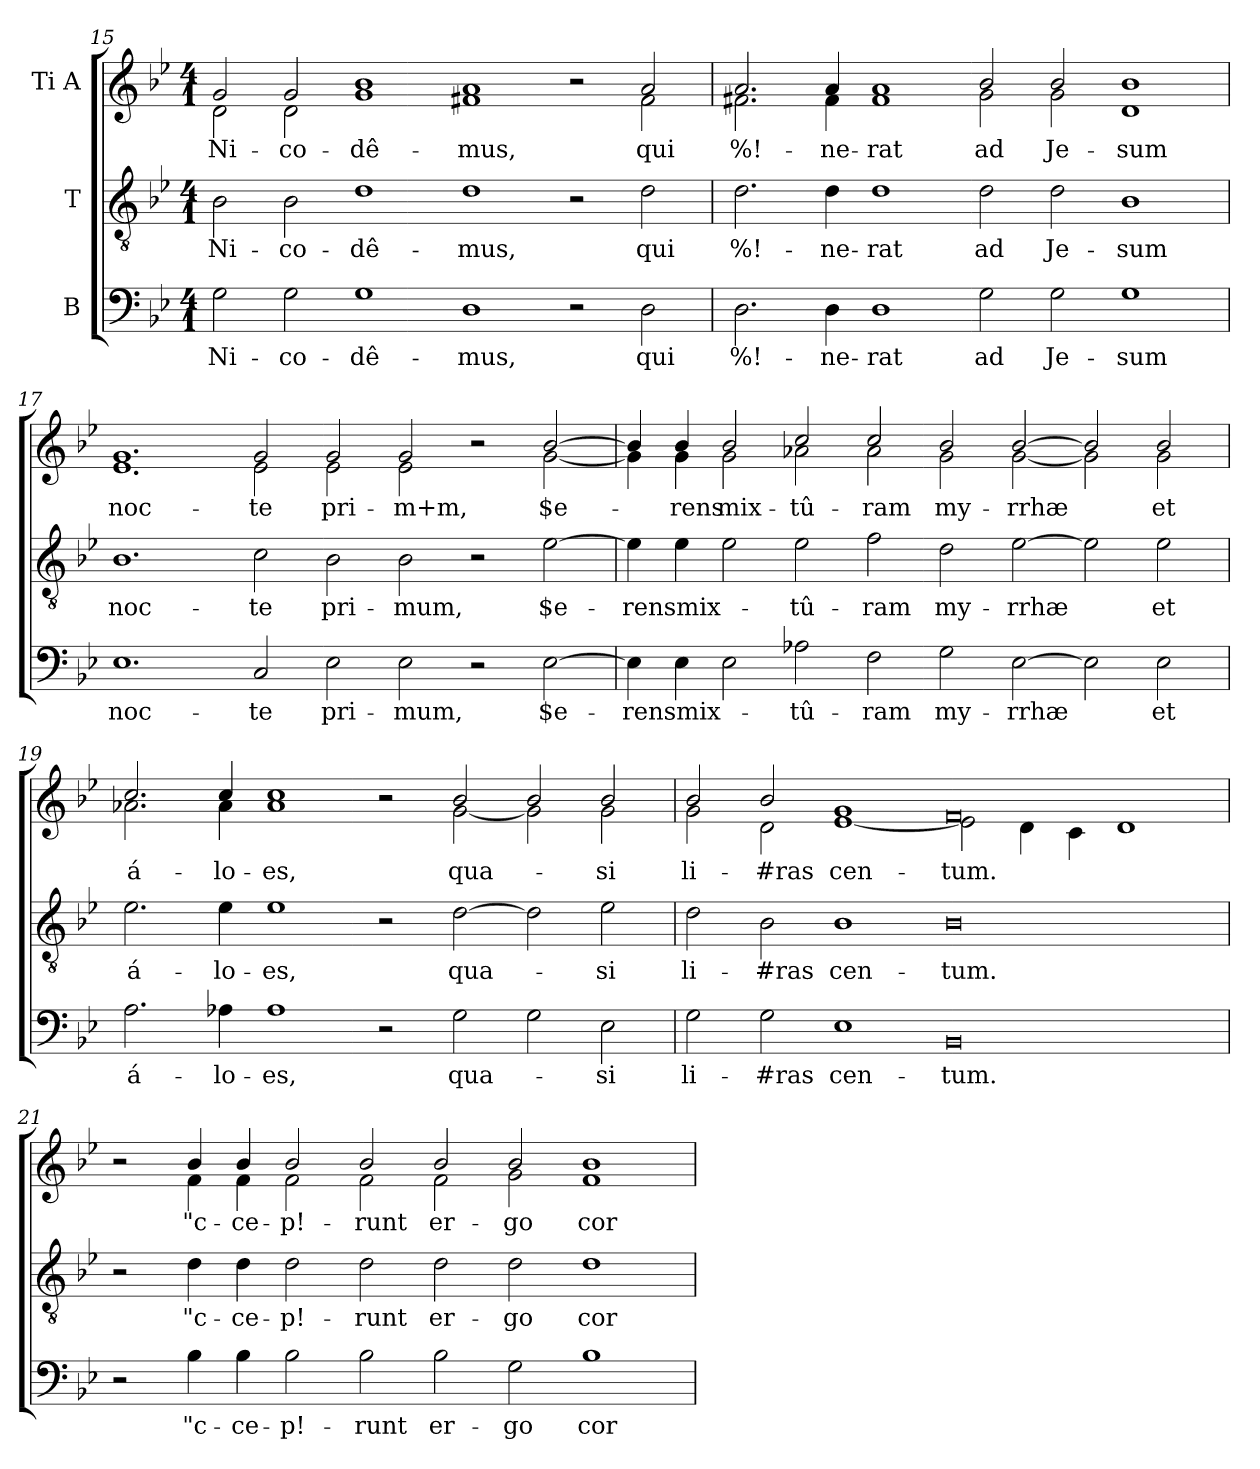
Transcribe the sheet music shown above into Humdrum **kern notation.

**kern	**text	**kern	**text	**kern	**text
*part3	*part3	*part2	*part2	*part1	*part1
*staff3	*staff3	*staff2	*staff2	*staff1	*staff1
*I"B	*	*I"T	*	*I"Ti  A	*
*clefF4	*	*clefGv2	*	*clefG2	*
*k[b-e-]	*	*k[b-e-]	*	*k[b-e-]	*
*B-:	*	*B-:	*	*B-:	*
*M4/1	*	*M4/1	*	*M4/1	*
=15	=15	=15	=15	=15	=15
!	!LO:LY:a:cj	!	!LO:LY:b:cj	!	!LO:LY:b:cj
*	*	*	*	*^	*
2G\	Ni-	2B-\	Ni-	2g/	2d\	Ni-
!	!LO:LY:a:cj	!	!LO:LY:b:cj	!	!	!LO:LY:b:cj
2G\	-co-	2B-\	-co-	2g/	2d\	-co-
!	!LO:LY:a:cj	!	!LO:LY:b:cj	!	!	!LO:LY:b:cj
1G	-dê-	1d	-dê-	1b-	1g	-dê-
!	!LO:LY:a:cj	!	!LO:LY:b:cj	!	!	!LO:LY:b:cj
1D	-mus,	1d	-mus,	1a 1f#X	1.ryy	-mus,
2r	.	2r	.	2r	.	.
!	!LO:LY:a:cj	!	!LO:LY:b:cj	!	!	!LO:LY:b:cj
2D\	qui	2d\	qui	2a/	2f#\	qui
!!LO:LB:g=z	!!
=16	=16	=16	=16	=16	=16	=16
!	!LO:LY:a:cj	!	!LO:LY:b:cj	!	!	!LO:LY:b:cj
2.D\	%!-	2.d\	%!-	2.a/	2.f#X\	%!-
!	!LO:LY:a:cj	!	!LO:LY:b:cj	!	!	!LO:LY:b:cj
4D\	-ne-	4d\	-ne-	4a/	4f#\	-ne-
!	!LO:LY:a:cj	!	!LO:LY:b:cj	!	!	!LO:LY:b:cj
1D	-rat	1d	-rat	1a	1f#	-rat
!	!LO:LY:a:cj	!	!LO:LY:b:cj	!	!	!LO:LY:b:cj
2G\	ad	2d\	ad	2b-/	2g\	ad
!	!LO:LY:a:cj	!	!LO:LY:b:cj	!	!	!LO:LY:b:cj
2G\	Je-	2d\	Je-	2b-/	2g\	Je-
!	!LO:LY:a:cj	!	!LO:LY:b:cj	!	!	!LO:LY:b:cj
1G	-sum	1B-	-sum	1b-	1d	-sum
=17	=17	=17	=17	=17	=17	=17
!	!LO:LY:a:cj	!	!LO:LY:b:cj	!	!	!LO:LY:b:cj
1.E-	noc-	1.B-	noc-	1.g	1.e-	noc-
!	!LO:LY:a:cj	!	!LO:LY:b:cj	!	!	!LO:LY:b:cj
2C/	-te	2c\	-te	2g/	2e-\	-te
!	!LO:LY:a:cj	!	!LO:LY:b:cj	!	!	!LO:LY:b:cj
2E-\	pri-	2B-\	pri-	2g/	2e-\	pri-
!	!LO:LY:a:cj	!	!LO:LY:b:cj	!	!	!LO:LY:b:cj
2E-\	-mum,	2B-\	-mum,	2g/	2e-\	-m+m,
2r	.	2r	.	2r	2ryy	.
!	!LO:LY:a:cj	!	!LO:LY:b:cj	!	!	!LO:LY:b:cj
[>2E-\	$e-	[>2e-\	$e-	[>2b-/	[<2g\	$e-
=18	=18	=18	=18	=18	=18	=18
!	!LO:LY:a	!	!LO:LY:b	!	!	!
4E-\]	-rensmix-	4e-\]	-rensmix-	4b-/]	4g\]	.
!	!	!	!	!	!	!LO:LY:b:cj
4E-\	.	4e-\	.	4b-/	4g\	-rens
!	!	!	!	!	!	!LO:LY:b:cj
2E-\	.	2e-\	.	2b-/	2g\	mix-
!	!LO:LY:a:cj	!	!LO:LY:b:cj	!	!	!LO:LY:b:cj
2A-X\	-tû-	2e-\	-tû-	2cc/	2a-X\	-tû-
!	!LO:LY:a:cj	!	!LO:LY:b:cj	!	!	!LO:LY:b:cj
2F\	-ram	2f\	-ram	2cc/	2a-\	-ram
!	!LO:LY:a:cj	!	!LO:LY:b:cj	!	!	!LO:LY:b:cj
2G\	my-	2d\	my-	2b-/	2g\	my-
!	!LO:LY:a:cj	!	!LO:LY:b:cj	!	!	!LO:LY:b:cj
[>2E-\	-rrhæ	[>2e-\	-rrhæ	[>2b-/	[<2g\	-rrhæ
2E-\]	.	2e-\]	.	2b-/]	2g\]	.
!	!LO:LY:a:cj	!	!LO:LY:b:cj	!	!	!LO:LY:b:cj
2E-\	et	2e-\	et	2b-/	2g\	et
=19	=19	=19	=19	=19	=19	=19
!	!LO:LY:a:cj	!	!LO:LY:b:cj	!	!	!LO:LY:b:cj
2.A\	á-	2.e-\	á-	2.cc/	2.a-X\	á-
!	!LO:LY:a:cj	!	!LO:LY:b:cj	!	!	!LO:LY:b:cj
4A-X\	-lo-	4e-\	-lo-	4cc/	4a-\	-lo-
!	!LO:LY:a:cj	!	!LO:LY:b:cj	!	!	!LO:LY:b:cj
1A-	-es,	1e-	-es,	1cc 1a-	1.ryy	-es,
2r	.	2r	.	2r	.	.
!	!LO:LY:a	!	!LO:LY:b	!	!	!LO:LY:b
2G\	qua-	[>2d\	qua-	2b-/	[<2g\	qua-
2G\	.	2d\]	.	2b-/	2g\]	.
!	!LO:LY:a:cj	!	!LO:LY:b:cj	!	!	!LO:LY:b:cj
2E-\	-si	2e-\	-si	2b-/	2g\	-si
!!LO:LB:g=z	!!
=20	=20	=20	=20	=20	=20	=20
!	!LO:LY:a:cj	!	!LO:LY:b:cj	!	!	!LO:LY:b:cj
2G\	li-	2d\	li-	2b-/	2g\	li-
!	!LO:LY:a:cj	!	!LO:LY:b:cj	!	!	!LO:LY:b:cj
2G\	-#ras	2B-\	-#ras	2b-/	2d\	-#ras
!	!LO:LY:a:cj	!	!LO:LY:b:cj	!	!	!LO:LY:b:cj
1E-	cen-	1B-	cen-	1g	[<1e-	cen-
!	!LO:LY:a:cj	!	!LO:LY:b:cj	!	!	!LO:LY:b:cj
0BB-	-tum.	0B-	-tum.	0f	2e-\]	-tum.
.	.	.	.	.	4d\	.
.	.	.	.	.	4c\	.
.	.	.	.	.	1d	.
=21	=21	=21	=21	=21	=21	=21
2r	.	2r	.	2r	2ryy	.
!	!LO:LY:a:cj	!	!LO:LY:b:cj	!	!	!LO:LY:b:cj
4B-\	"c-	4d\	"c-	4b-/	4f\	"c-
!	!LO:LY:a:cj	!	!LO:LY:b:cj	!	!	!LO:LY:b:cj
4B-\	-ce-	4d\	-ce-	4b-/	4f\	-ce-
!	!LO:LY:a:cj	!	!LO:LY:b:cj	!	!	!LO:LY:b:cj
2B-\	-p!-	2d\	-p!-	2b-/	2f\	-p!-
!	!LO:LY:a:cj	!	!LO:LY:b:cj	!	!	!LO:LY:b:cj
2B-\	-runt	2d\	-runt	2b-/	2f\	-runt
!	!LO:LY:a:cj	!	!LO:LY:b:cj	!	!	!LO:LY:b:cj
2B-\	er-	2d\	er-	2b-/	2f\	er-
!	!LO:LY:a:cj	!	!LO:LY:b:cj	!	!	!LO:LY:b:cj
2G\	-go	2d\	-go	2b-/	2g\	-go
!	!LO:LY:a:cj	!	!LO:LY:b:cj	!	!	!LO:LY:b:cj
1B-	cor-	1d	cor-	1b-	1f	cor-
*	*	*	*	*v	*v	*
=	=	=	=	=	=
*-	*-	*-	*-	*-	*-
